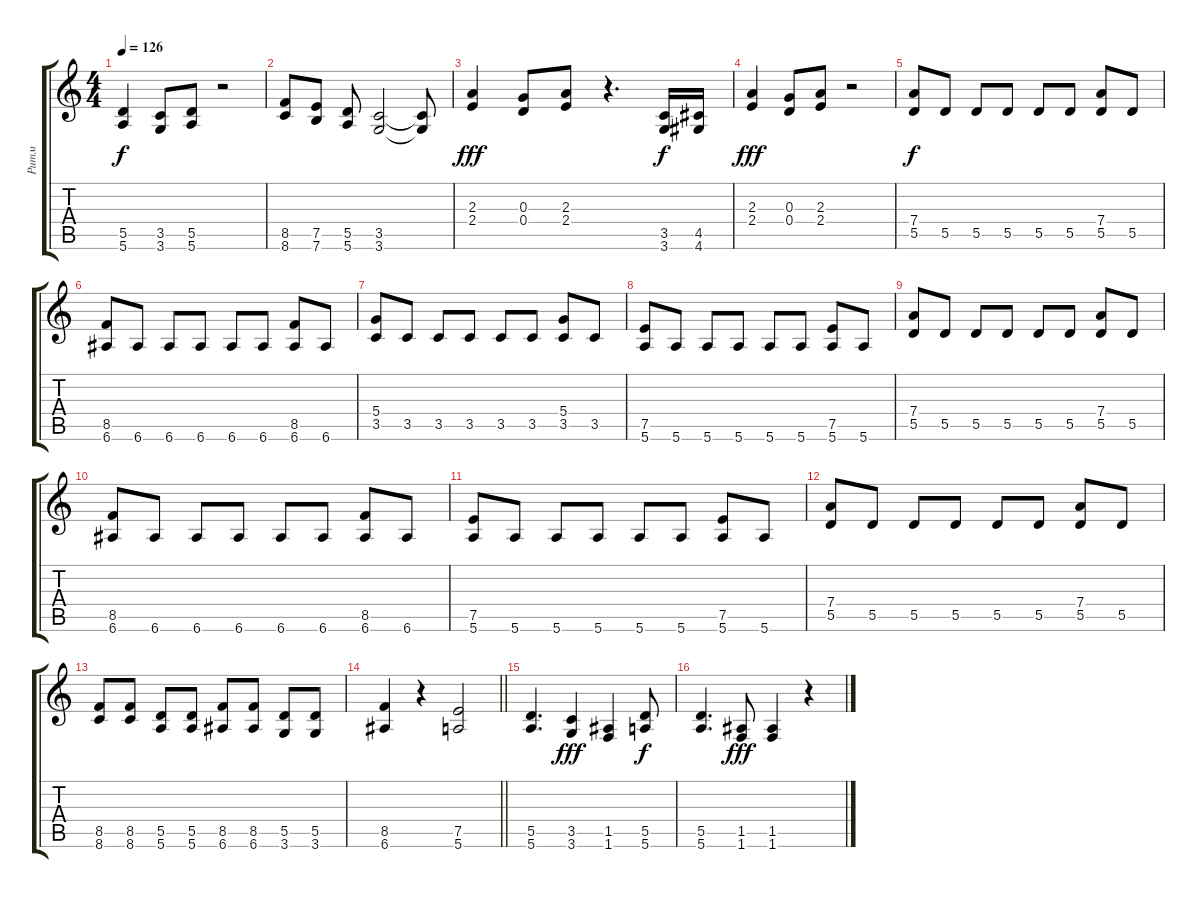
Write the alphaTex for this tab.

\track ("Ритм" "Ритм") {instrument distortionguitar}
\staff {score tabs}
\tuning (E4 B3 G3 D3 A2 E2) {hide}
\ts (4 4)
\tempo 126
\clef g2
\ks c
(5.5 5.6).4{dy f} (3.5 3.6).8 (5.5 5.6).8 r.2 |
(8.5 8.6).8 (7.5 7.6).8 (5.5 5.6).8 (3.5 3.6).2 (3.5{t} 3.6{t}).8 |
(2.3 2.4).4{dy fff} (0.3 0.4).8 (2.3 2.4).8 r.4{d} (3.5 3.6).16{dy f} (4.5 4.6).16 |
(2.3 2.4).4{dy fff} (0.3 0.4).8 (2.3 2.4).8 r.2 |
(7.4 5.5).8{dy f} 5.5.8 5.5.8 5.5.8 5.5.8 5.5.8 (7.4 5.5).8 5.5.8 |
(8.5 6.6).8 6.6.8 6.6.8 6.6.8 6.6.8 6.6.8 (8.5 6.6).8 6.6.8 |
(5.4 3.5).8 3.5.8 3.5.8 3.5.8 3.5.8 3.5.8 (5.4 3.5).8 3.5.8 |
(7.5 5.6).8 5.6.8 5.6.8 5.6.8 5.6.8 5.6.8 (7.5 5.6).8 5.6.8 |
(7.4 5.5).8 5.5.8 5.5.8 5.5.8 5.5.8 5.5.8 (7.4 5.5).8 5.5.8 |
(8.5 6.6).8 6.6.8 6.6.8 6.6.8 6.6.8 6.6.8 (8.5 6.6).8 6.6.8 |
(7.5 5.6).8 5.6.8 5.6.8 5.6.8 5.6.8 5.6.8 (7.5 5.6).8 5.6.8 |
(7.4 5.5).8 5.5.8 5.5.8 5.5.8 5.5.8 5.5.8 (7.4 5.5).8 5.5.8 |
(8.5 8.6).8 (8.5 8.6).8 (5.5 5.6).8 (5.5 5.6).8 (8.5 6.6).8 (8.5 6.6).8 (5.5 3.6).8 (5.5 3.6).8 |
\barLineRight lightlight
(8.5 6.6).4 r.4 (7.5 5.6).2 |
(5.5 5.6).4{d volume 13} (3.5 3.6).4{dy fff} (1.5 1.6).4 (5.5 5.6).8{dy f} |
(5.5 5.6).4{d} (1.5 1.6).8{dy fff} (1.5 1.6).4 r.4
